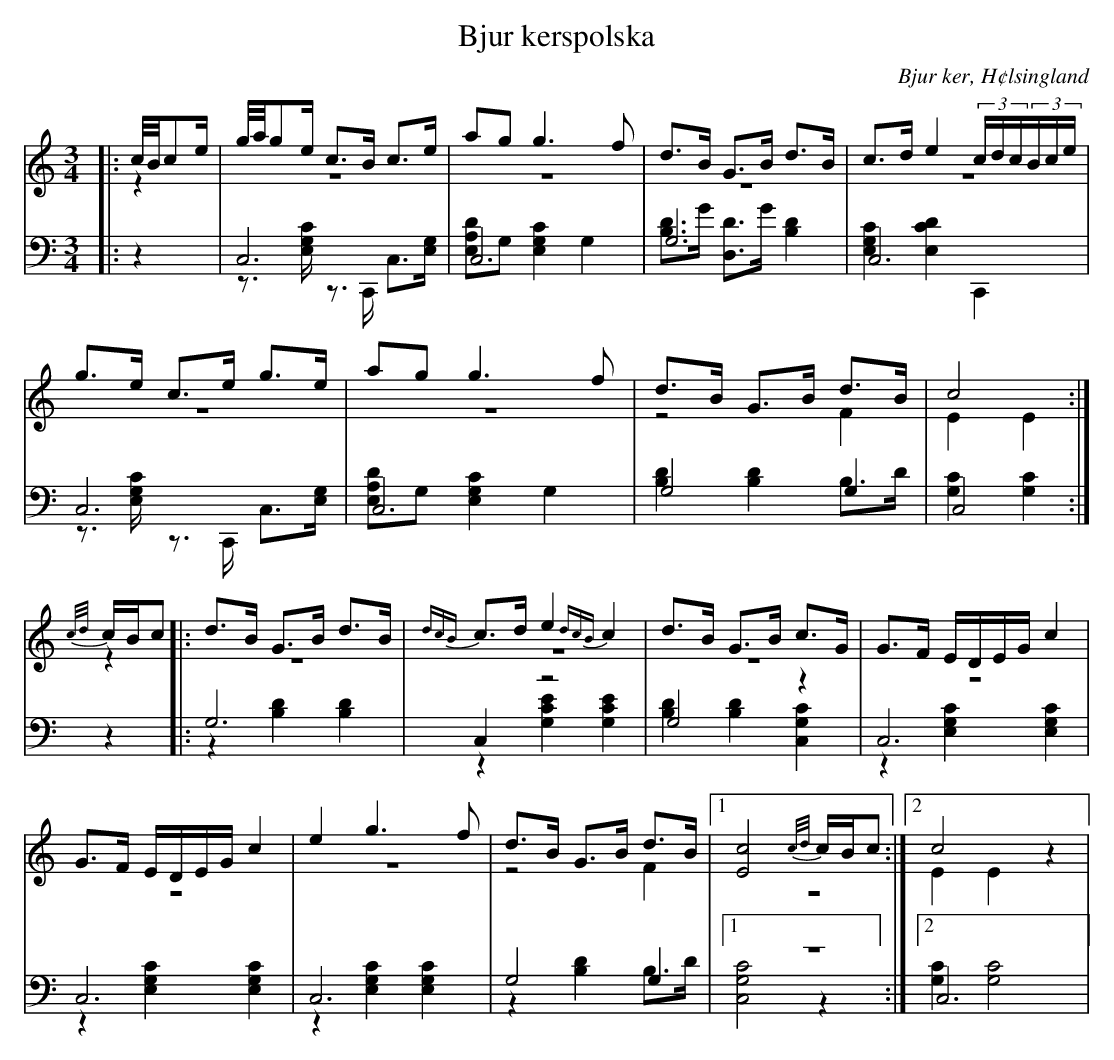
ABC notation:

X:1
T: Bjur kerspolska
O: Bjur ker, H¢lsingland
M: 3/4
L: 1/8
K: C
V:1
V:2 merge
V:3
V:4 merge
V:1
|:c//B//ce/|g//a//ge/ c>B c>e|ag g3 f|d>B G>B d>B|c>d e2 (3c/d/c/(3B/c/e/|
g>e c>e g>e|ag g3 f|d>B G>B d>B|c4:|
{c/d/}c/B/c |:d>B G>B d>B|{dcB}c>d e2 {dcB}c2|d>B G>B c>G|G>F E/D/E/G/ c2|
G>F E/D/E/G/ c2|e2 g3 f|d>B G>B d>B|1 [E4c4] {c/d/}c/B/c:|2 c4 z2|
V:2
|:z2|z6|z6|z6|z6|
z6|z6|z4 F2|E2 E2:|
z2|:z6|z6|z6|z6|
 z6|z6|z4 F2|1 z6:|2 E2 E2 z2|
V:3 clef=bass
|:z2|C,6|C,6|G,6|C,6|
C,6|C,6|G,4 G,2|C,4:|
z2|:G,6|C,2 z4|G,4 z2|C,6|
 C,6|C,6|G,4 G,2|1 z6:|2 C,6|
V:4 clef=bass
|:z2|z>[E,G,C] z>C,, C,>[E,G,]|[E,A,D]G, [E,2G,2C2] G,2|[B,D]>G [D,D]>G [B,2D2]|[E,2G,2C2] [D2E,2C2] C,,2|
z>[E,G,C] z>C,, C,>[E,G,]|[E,A,D]G, [E,2G,2C2] G,2|[B,2D2] [B,2D2] B,>D|[G,2C2][G,2C2]:|
z2|:z2 [B,2D2] [B,2D2]|z2 [G,2C2E2] [G,2C2E2]|[B,2D2][B,2D2] [C,2G,2C2]|z2 [E,2G,2C2] [E,2G,2C2]|
z2 [E,2G,2C2] [E,2G,2C2]|z2 [E,2G,2C2] [E,2G,2C2]|z2 [B,2D2] B,>D|1 [C,4G,4C4] z2:|2 [G,2C2] [G,4C4]|
